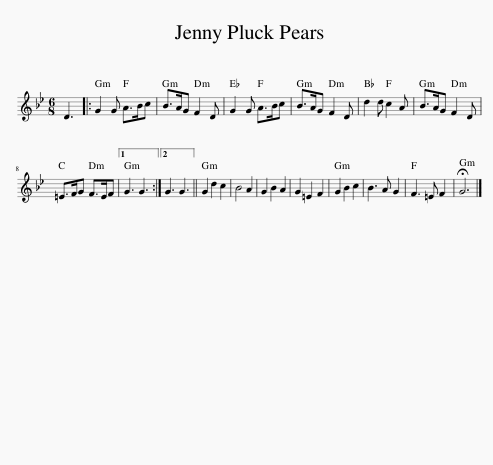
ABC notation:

X:1
L:1/8
M:6/8
I:linebreak $
K:Gmin
V:1 treble
V:1
 D3 |: G2 G A>Bc | B>AG F2 D | G2 G A>Bc | B>AG F2 D | %5
 d2 d c2 A | B>AG F2 D |$ =E>FG F>EF |1 G3 G3 :|2 G3 G3 || %10
 G2 d2 c2 | B4 A2 | G2 B2 A2 | G2 =E2 F2 | G2 B2 c2 | %15
 B3 A G2 | F3 =E F2 | !fermata!G6 |] %18
